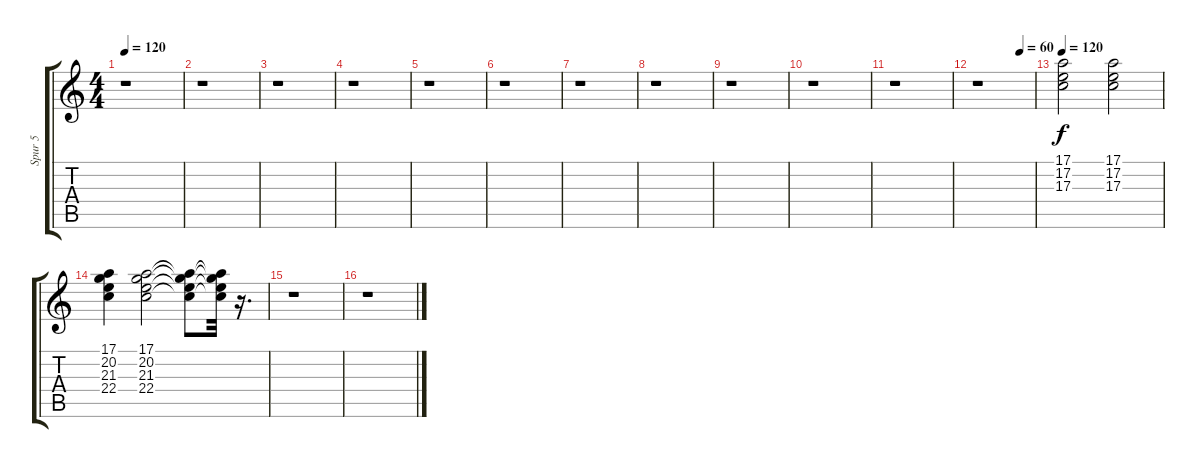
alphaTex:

\track ("Spur 5" "Spur 5") {instrument synthstrings1}
\staff {score tabs}
\tuning (E4 B3 G3 D3 A2 E2) {hide}
\ts (4 4)
\tempo 120
\clef g2
\ks c
r.1{dy f} |
r.1 |
r.1 |
r.1 |
r.1 |
r.1 |
r.1 |
r.1 |
r.1 |
r.1 |
r.1 |
\tempo (60 0.75)
r.1 |
\tempo 120
(17.1 17.2 17.3).2 (17.1 17.2 17.3).2 |
(17.1 20.2 21.3 22.4).4 (17.1 20.2 21.3 22.4).2 (17.1{t} 20.2{t} 21.3{t} 22.4{t}).8 (17.1{t} 20.2{t} 21.3{t} 22.4{t}).32 r.16{d} |
r.1 |
r.1
